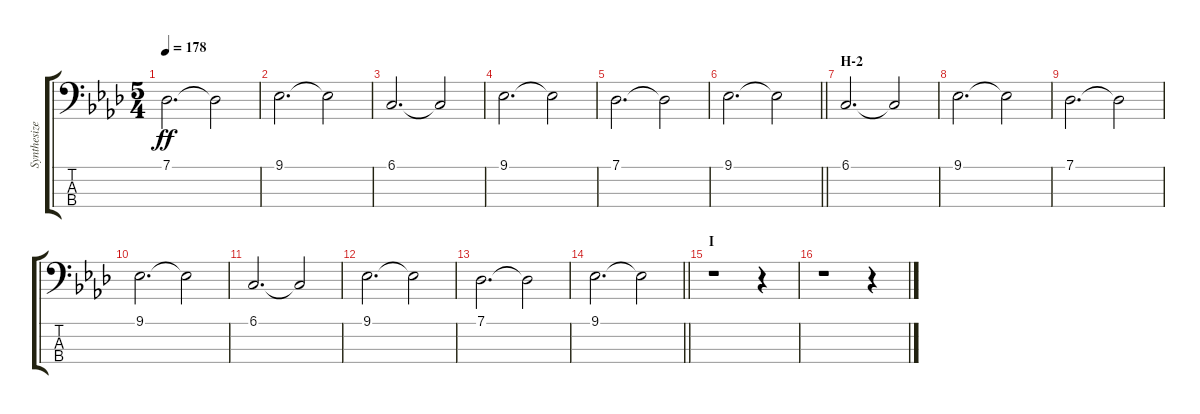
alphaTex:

\track ("Synthesizer II" "Synthesize") {instrument pad2warm}
\staff {score tabs}
\tuning (Gb2 Db2 Ab1 Db1) {hide}
\ts (5 4)
\tempo 178
\clef f4
\ks ab
7.1.2{d dy ff} 7.1{t}.2 |
9.1.2{d} 9.1{t}.2 |
6.1.2{d} 6.1{t}.2 |
9.1.2{d} 9.1{t}.2 |
7.1.2{d} 7.1{t}.2 |
\barLineRight lightlight
9.1.2{d} 9.1{t}.2 |
\section ("" "H-2")
6.1.2{d} 6.1{t}.2 |
9.1.2{d} 9.1{t}.2 |
7.1.2{d} 7.1{t}.2 |
9.1.2{d} 9.1{t}.2 |
6.1.2{d} 6.1{t}.2 |
9.1.2{d} 9.1{t}.2 |
7.1.2{d} 7.1{t}.2 |
\barLineRight lightlight
9.1.2{d} 9.1{t}.2 |
\section ("" "I")
r.1 r.4 |
r.1 r.4
